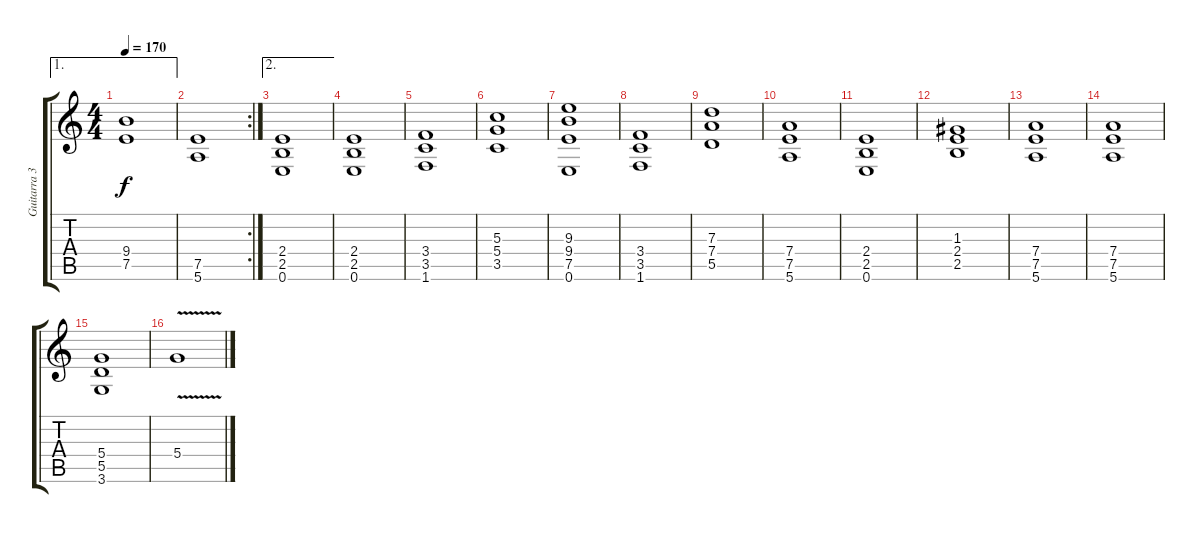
\track ("Guitarra 3" "Guitarra 3") {instrument overdrivenguitar}
\staff {score tabs}
\tuning (E4 B3 G3 D3 A2 E2) {hide}
\ae 1
\ts (4 4)
\tempo 170
\clef g2
\ks c
(9.4 7.5).1{dy f} |
\rc 2
(7.5 5.6).1 |
\ae 2
(2.4 2.5 0.6).1 |
(2.4 2.5 0.6).1 |
(3.4 3.5 1.6).1 |
(5.3 5.4 3.5).1 |
(9.3 9.4 7.5 0.6).1 |
(3.4 3.5 1.6).1 |
(7.3 7.4 5.5).1 |
(7.4 7.5 5.6).1 |
(2.4 2.5 0.6).1 |
(1.3 2.4 2.5).1 |
(7.4 7.5 5.6).1 |
(7.4 7.5 5.6).1 |
(5.4 5.5 3.6).1 |
5.4{v}.1
